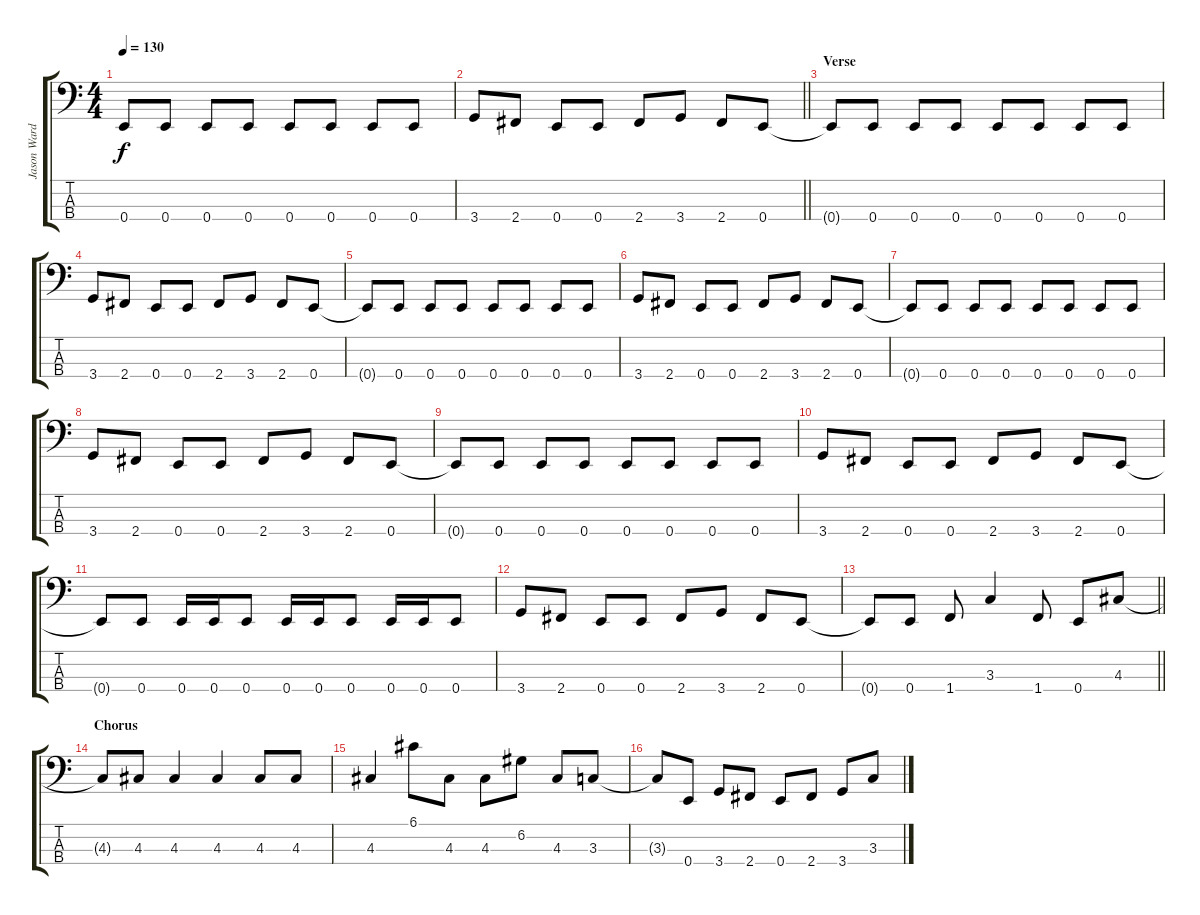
\track ("Jason Ward" "Jason Ward") {instrument electricbassfinger}
\staff {score tabs}
\tuning (G2 D2 A1 E1) {hide}
\ts (4 4)
\tempo 130
\clef f4
\ks c
0.4{t}.8{dy f} 0.4.8 0.4.8 0.4.8 0.4.8 0.4.8 0.4.8 0.4.8 |
\barLineRight lightlight
3.4.8 2.4.8 0.4.8 0.4.8 2.4.8 3.4.8 2.4.8 0.4.8 |
\section ("" "Verse")
0.4{t}.8 0.4.8 0.4.8 0.4.8 0.4.8 0.4.8 0.4.8 0.4.8 |
3.4.8 2.4.8 0.4.8 0.4.8 2.4.8 3.4.8 2.4.8 0.4.8 |
0.4{t}.8 0.4.8 0.4.8 0.4.8 0.4.8 0.4.8 0.4.8 0.4.8 |
3.4.8 2.4.8 0.4.8 0.4.8 2.4.8 3.4.8 2.4.8 0.4.8 |
0.4{t}.8 0.4.8 0.4.8 0.4.8 0.4.8 0.4.8 0.4.8 0.4.8 |
3.4.8 2.4.8 0.4.8 0.4.8 2.4.8 3.4.8 2.4.8 0.4.8 |
0.4{t}.8 0.4.8 0.4.8 0.4.8 0.4.8 0.4.8 0.4.8 0.4.8 |
3.4.8 2.4.8 0.4.8 0.4.8 2.4.8 3.4.8 2.4.8 0.4.8 |
0.4{t}.8 0.4.8 0.4.16 0.4.16 0.4.8 0.4.16 0.4.16 0.4.8 0.4.16 0.4.16 0.4.8 |
3.4.8 2.4.8 0.4.8 0.4.8 2.4.8 3.4.8 2.4.8 0.4.8 |
\barLineRight lightlight
0.4{t}.8 0.4.8 1.4.8 3.3.4 1.4.8 0.4.8 4.3.8 |
\section ("" "Chorus")
4.3{t}.8 4.3.8 4.3.4 4.3.4 4.3.8 4.3.8 |
4.3.4 6.1.8 4.3.8 4.3.8 6.2.8 4.3.8 3.3.8 |
3.3{t}.8 0.4.8 3.4.8 2.4.8 0.4.8 2.4.8 3.4.8 3.3.8
